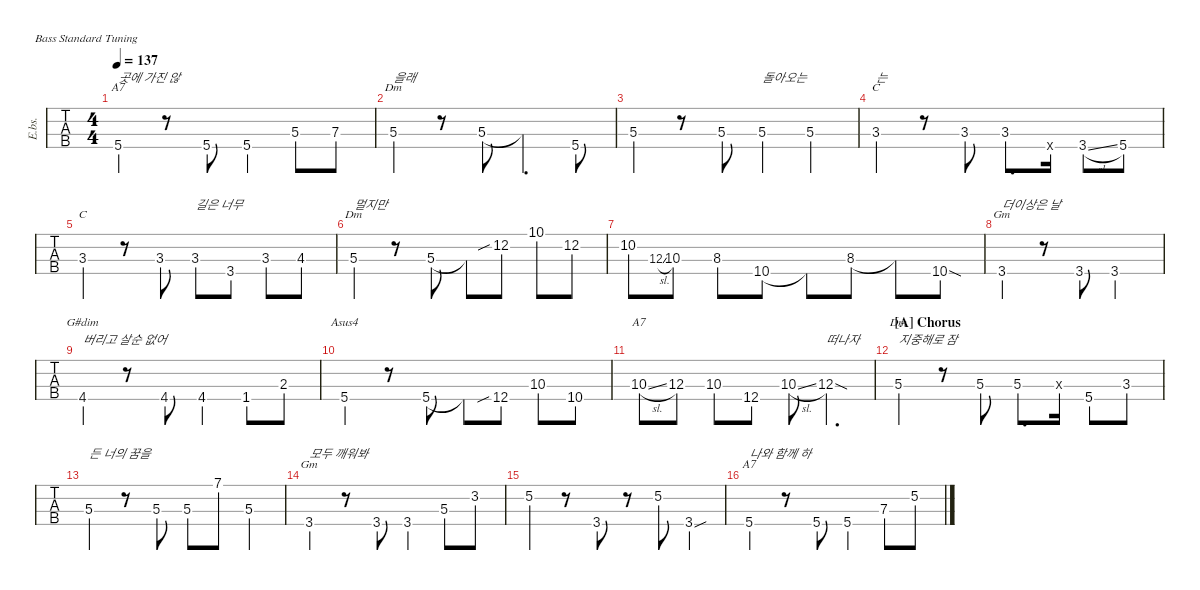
\defaultSystemsLayout 4
\hideDynamics
\bracketExtendMode nobrackets
\track ("Bass" "E.bs.") {defaultSystemsLayout 4 instrument acousticbass}
\staff {tabs}
\tuning (G2 D2 A1 E1)
\chord ("Dm" x x 5 x) {showdiagram false showfingering false}
\chord ("C" x x 3 x) {showdiagram false showfingering false}
\chord ("A7" x x x 5) {showdiagram false showfingering false}
\chord ("Gm" x x x 3) {showdiagram false showfingering false}
\chord ("G#dim" x x x 4) {showdiagram false showfingering false}
\chord ("Asus4" x x x 5) {showdiagram false showfingering false}
\chord ("A7" x x 10 x) {firstfret 10 showdiagram false showfingering false}
\ts (4 4)
\tempo 137
\clef f4
\ks f
5.4{acc forcenatural}.4{ch "A7" txt "곳에 가진 않" dy mf} r.8 5.4{st acc forcenatural}.8 5.4{acc forcenatural}.4 5.3{acc forcenatural}.8 7.3{acc forcenatural}.8 |
5.3{acc forcenatural}.4{ch "Dm" txt "을래"} r.8 5.3{acc forcenatural}.8 5.3{t acc forcenatural}.4{d} 5.4{acc forcenatural}.8 |
5.3{acc forcenatural}.4 r.8 5.3{st acc forcenatural}.8 5.3{st acc forcenatural}.4{txt "돌아오는"} 5.3{acc forcenatural}.4 |
3.3{acc forcenatural}.4{ch "C" txt "는"} r.8 3.3{acc forcenatural}.8 3.3{st acc forcenatural}.8{d} 0.4{x acc forcenatural}.16 3.4{sl acc forcenatural}.8 5.4{acc forcenatural}.8 |
3.3{acc forcenatural}.4{ch "C"} r.8 3.3{st acc forcenatural}.8 3.3{acc forcenatural}.8{txt "길은 너무"} 3.4{acc forcenatural}.8 3.3{acc forcenatural}.8 4.3{acc b}.8 |
5.3{acc forcenatural}.4{ch "Dm" txt "멀지만"} r.8 5.3{acc forcenatural}.8 5.3{t acc forcenatural}.8 12.2{sib acc forcenatural}.8 10.1{acc forcenatural}.8 12.2{acc forcenatural}.8 |
10.2{acc forcenatural}.8 12.3{sl acc forcenatural}.8{gr} 10.3{acc forcenatural}.8 8.3{acc forcenatural}.8 10.4{acc forcenatural}.8 10.4{t acc forcenatural}.8 8.3{acc forcenatural}.8 8.3{t acc forcenatural}.8 10.4{sod acc forcenatural}.8 |
3.4{acc forcenatural}.4{ch "Gm" txt "더이상은 날"} r.8 3.4{st acc forcenatural}.8 3.4{acc forcenatural}.2 |
4.4{acc b}.4{ch "G#dim" txt "버리고 살순 없어"} r.8 4.4{acc b}.8 4.4{acc b}.4 1.4{acc forcenatural}.8 2.3{acc forcenatural}.8 |
5.4{acc forcenatural}.4{ch "Asus4"} r.8 5.4{acc forcenatural}.8 5.4{t acc forcenatural}.8 12.4{sib acc forcenatural}.8 10.3{acc forcenatural}.8 10.4{acc forcenatural}.8 |
10.3{sl acc forcenatural}.8{ch "A7"} 12.3{acc forcenatural}.8 10.3{acc forcenatural}.8 12.4{acc forcenatural}.8 10.3{sl acc forcenatural}.8 12.3{sod acc forcenatural}.4{d txt "떠나자"} |
\section ("A" "Chorus")
5.3{acc forcenatural}.4{ch "Dm" txt "지중해로 잠"} r.8 5.3{st acc forcenatural}.8 5.3{acc forcenatural}.8{d} 0.3{x acc forcenatural}.16 5.4{acc forcenatural}.8 3.3{acc forcenatural}.8 |
5.3{acc forcenatural}.4{txt "든 너의 꿈을"} r.8 5.3{st acc forcenatural}.8 5.3{acc forcenatural}.8 7.1{acc forcenatural}.8 5.3{acc forcenatural}.4 |
3.4{acc forcenatural}.4{ch "Gm" txt "모두 깨워봐"} r.8 3.4{st acc forcenatural}.8 3.4{acc forcenatural}.4 5.3{acc forcenatural}.8 3.2{acc forcenatural}.8 |
5.2{acc forcenatural}.4 r.8 3.4{acc forcenatural}.8 r.8 5.2{acc forcenatural}.8 3.4{sou acc forcenatural}.4 |
5.4{acc forcenatural}.4{ch "A7" txt "나와 함께 하"} r.8 5.4{st acc forcenatural}.8 5.4{acc forcenatural}.4 7.3{acc forcenatural}.8 5.2{acc forcenatural}.8
